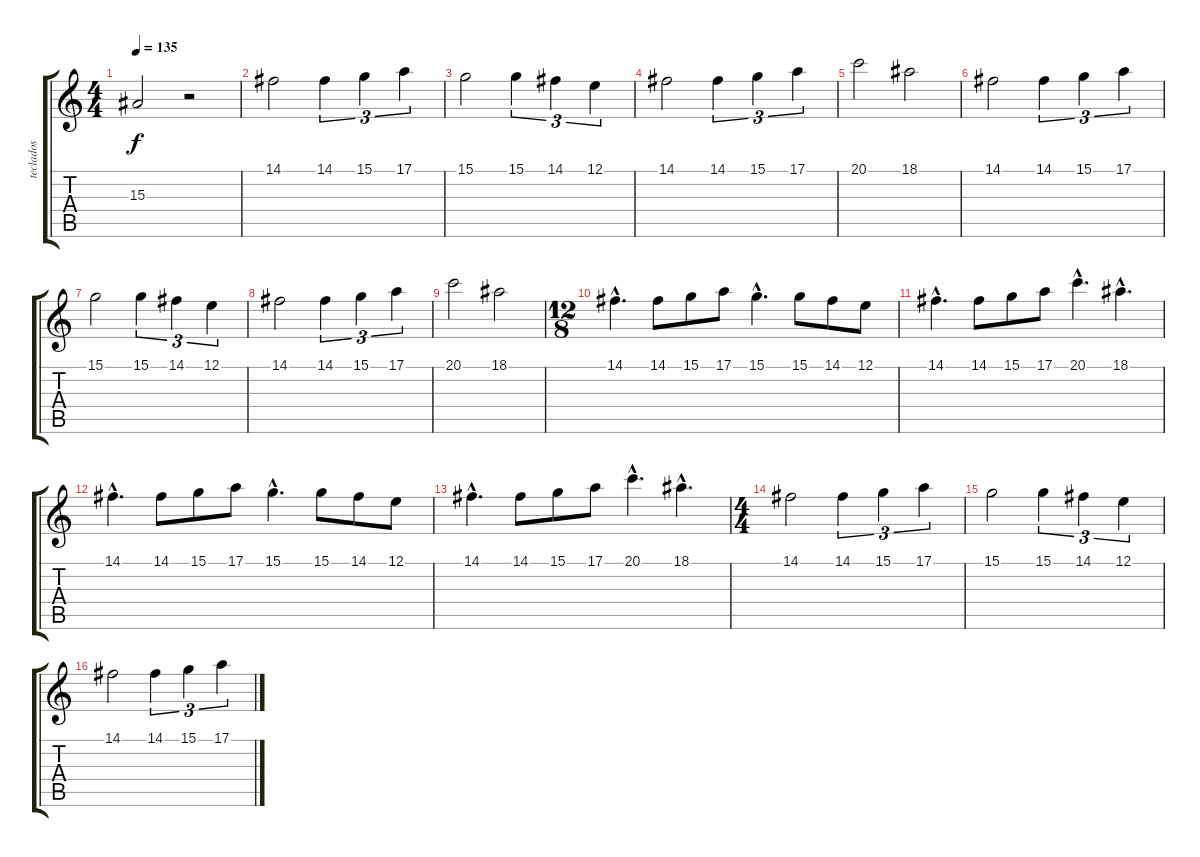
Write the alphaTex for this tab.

\track ("teclados" "teclados") {instrument stringensemble1}
\staff {score tabs}
\tuning (E4 B3 G3 D3 A2 E2) {hide}
\ts (4 4)
\tempo 135
\clef g2
\ks c
15.3.2{dy f} r.2 |
14.1.2 14.1.4{tu (3 2)} 15.1.4{tu (3 2)} 17.1.4{tu (3 2)} |
15.1.2 15.1.4{tu (3 2)} 14.1.4{tu (3 2)} 12.1.4{tu (3 2)} |
14.1.2 14.1.4{tu (3 2)} 15.1.4{tu (3 2)} 17.1.4{tu (3 2)} |
20.1.2 18.1.2 |
14.1.2 14.1.4{tu (3 2)} 15.1.4{tu (3 2)} 17.1.4{tu (3 2)} |
15.1.2 15.1.4{tu (3 2)} 14.1.4{tu (3 2)} 12.1.4{tu (3 2)} |
14.1.2 14.1.4{tu (3 2)} 15.1.4{tu (3 2)} 17.1.4{tu (3 2)} |
20.1.2 18.1.2 |
\ts (12 8)
14.1{hac}.4{d} 14.1.8 15.1.8 17.1.8 15.1{hac}.4{d} 15.1.8 14.1.8 12.1.8 |
14.1{hac}.4{d} 14.1.8 15.1.8 17.1.8 20.1{hac}.4{d} 18.1{hac}.4{d} |
14.1{hac}.4{d} 14.1.8 15.1.8 17.1.8 15.1{hac}.4{d} 15.1.8 14.1.8 12.1.8 |
14.1{hac}.4{d} 14.1.8 15.1.8 17.1.8 20.1{hac}.4{d} 18.1{hac}.4{d} |
\ts (4 4)
14.1.2 14.1.4{tu (3 2)} 15.1.4{tu (3 2)} 17.1.4{tu (3 2)} |
15.1.2 15.1.4{tu (3 2)} 14.1.4{tu (3 2)} 12.1.4{tu (3 2)} |
14.1.2 14.1.4{tu (3 2)} 15.1.4{tu (3 2)} 17.1.4{tu (3 2)}
